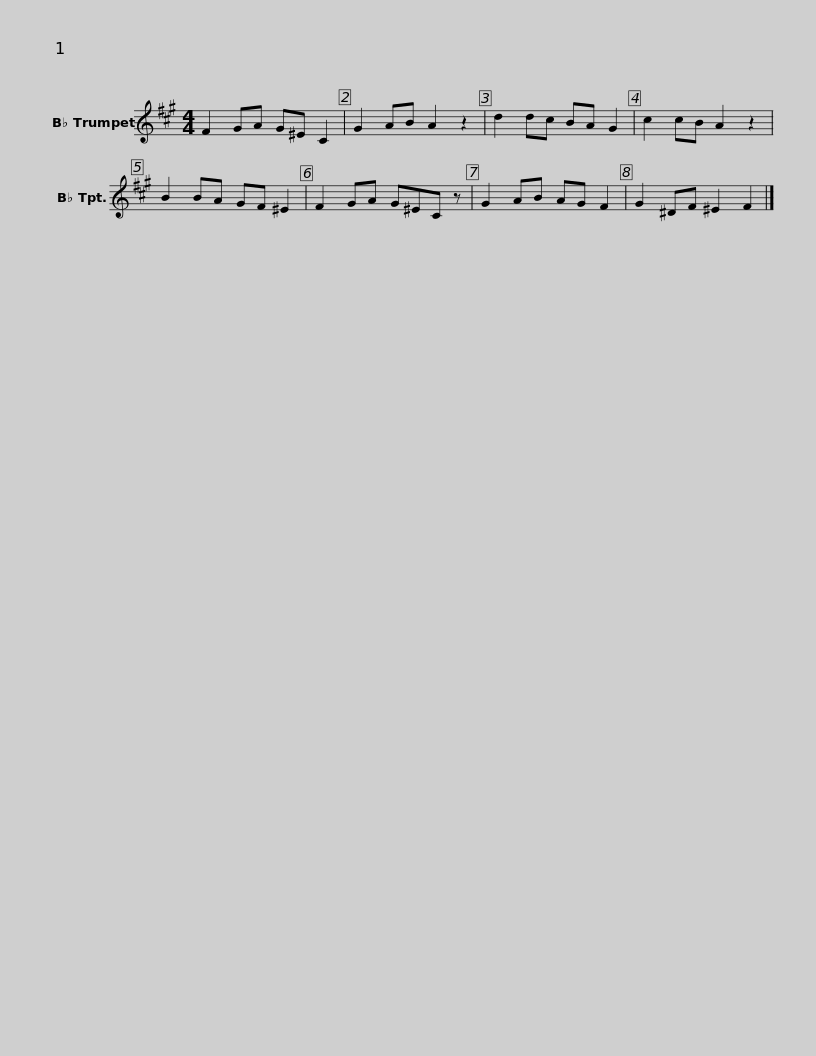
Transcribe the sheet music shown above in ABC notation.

X:1
L:1/8
M:4/4
I:linebreak $
K:none
V:1 treble transpose=-2
V:1
[K:A] F2 GA G^E C2 | G2 AB A2 z2 | d2 dc BA G2 | c2 cB A2 z2 |$ B2 BA GF ^E2 | %5
 F2 GA G^EC z | G2 AB AG F2 | G2 ^DF ^E2 F2 |] %8
